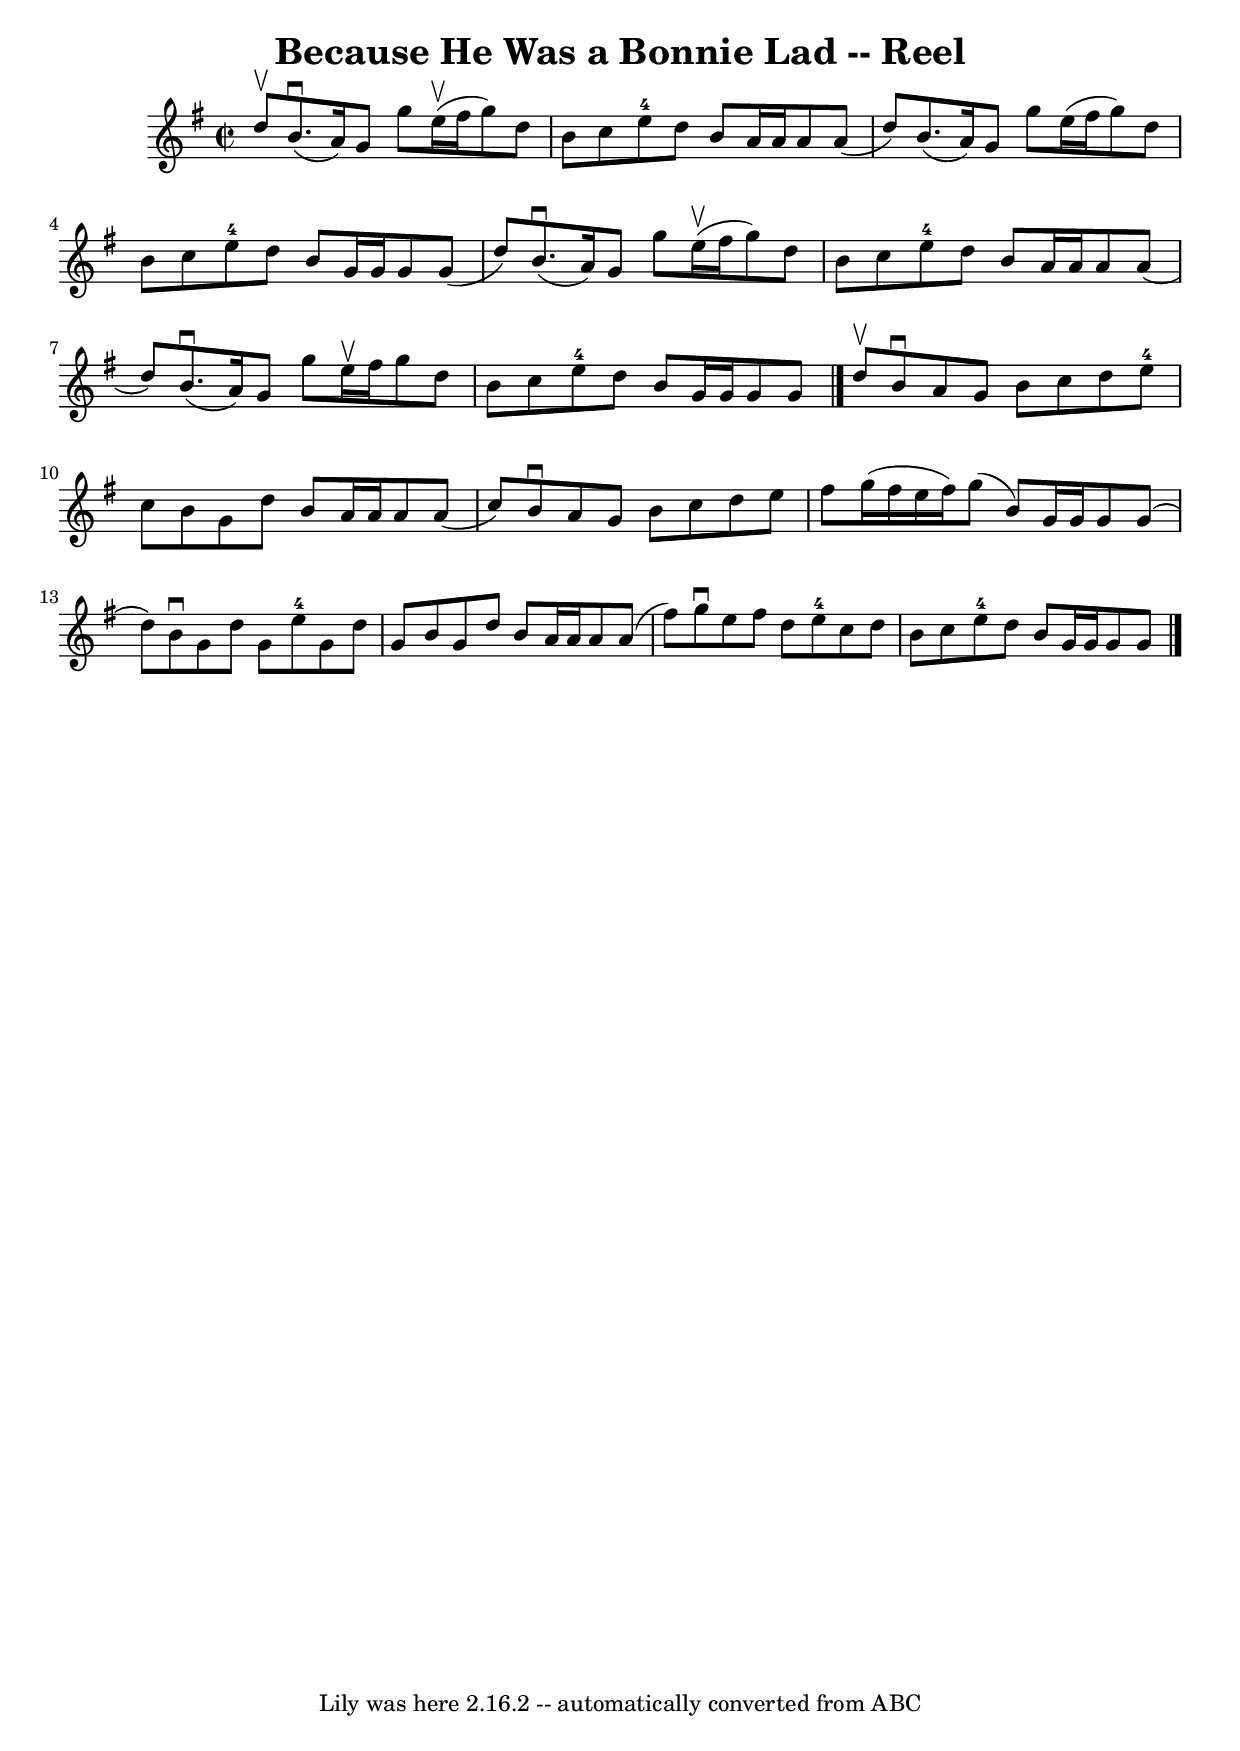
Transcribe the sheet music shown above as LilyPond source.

\version "2.16.2"
\include "Mammoth.ily"
\header {
  %% book = "Ryan's Mammoth Collection"
  crossRefNumber = "1"
  footnotes = "\\\\347"
  origin = "SCOTCH."
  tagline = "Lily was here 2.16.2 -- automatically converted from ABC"
  title = "Because He Was a Bonnie Lad -- Reel"

}
voicedefault =  {


  \override Staff.TimeSignature #'style = #'C
  \time 2/2 
  \key g \major d''8^\upbow |
  b'8.^\downbow(a'16) 
  g'8 g''8 e''16^\upbow(fis''16 g''8) d''8 b'8    |
  
  c''8 e''8-4 d''8 b'8 a'16 a'16 a'8 a'8 (d''8)   
  |
  b'8. (a'16) g'8 g''8 e''16 (fis''16 g''8)   
  d''8 b'8    |
  c''8 e''8-4 d''8 b'8 g'16 g'16    
  g'8 g'8 (d''8)   |
  b'8.^\downbow(a'16) g'8 g''8 
  e''16^\upbow(fis''16 g''8) d''8 b'8    |
  c''8    
  e''8-4 d''8 b'8 a'16 a'16 a'8 a'8 (d''8)   |
  
  b'8.^\downbow(a'16) g'8 g''8 e''16^\upbow fis''16 g''8    
  d''8 b'8    |
  c''8 e''8-4 d''8 b'8 g'16 g'16    
  g'8 g'8    \bar "|." d''8^\upbow |
  b'8^\downbow a'8    
  g'8 b'8 c''8 d''8 e''8-4 c''8    |
  b'8 g'8 d''8 
  b'8 a'16 a'16 a'8 a'8 (c''8)   |
  b'8^\downbow   
  a'8 g'8 b'8 c''8 d''8 e''8 fis''8    |
  g''16 (
  fis''16 e''16 fis''16) g''8 (b'8) g'16 g'16 g'8 g'8 
  (d''8)   |
  b'8^\downbow g'8 d''8 g'8 e''8-4   
  g'8 d''8 g'8    |
  b'8 g'8 d''8 b'8 a'16 a'16    
  a'8 a'8 (fis''8)   |
  g''8^\downbow e''8 fis''8 d''8  
  e''8-4 c''8 d''8 b'8    |
  c''8 e''8-4 d''8    
  b'8 g'16 g'16 g'8 g'8    \bar "|."   

}

\score{
  <<

    \context Staff="default"
    {
      \voicedefault 
      
    }

  >>
  \layout {
    
  }
  \midi {
  }

}
